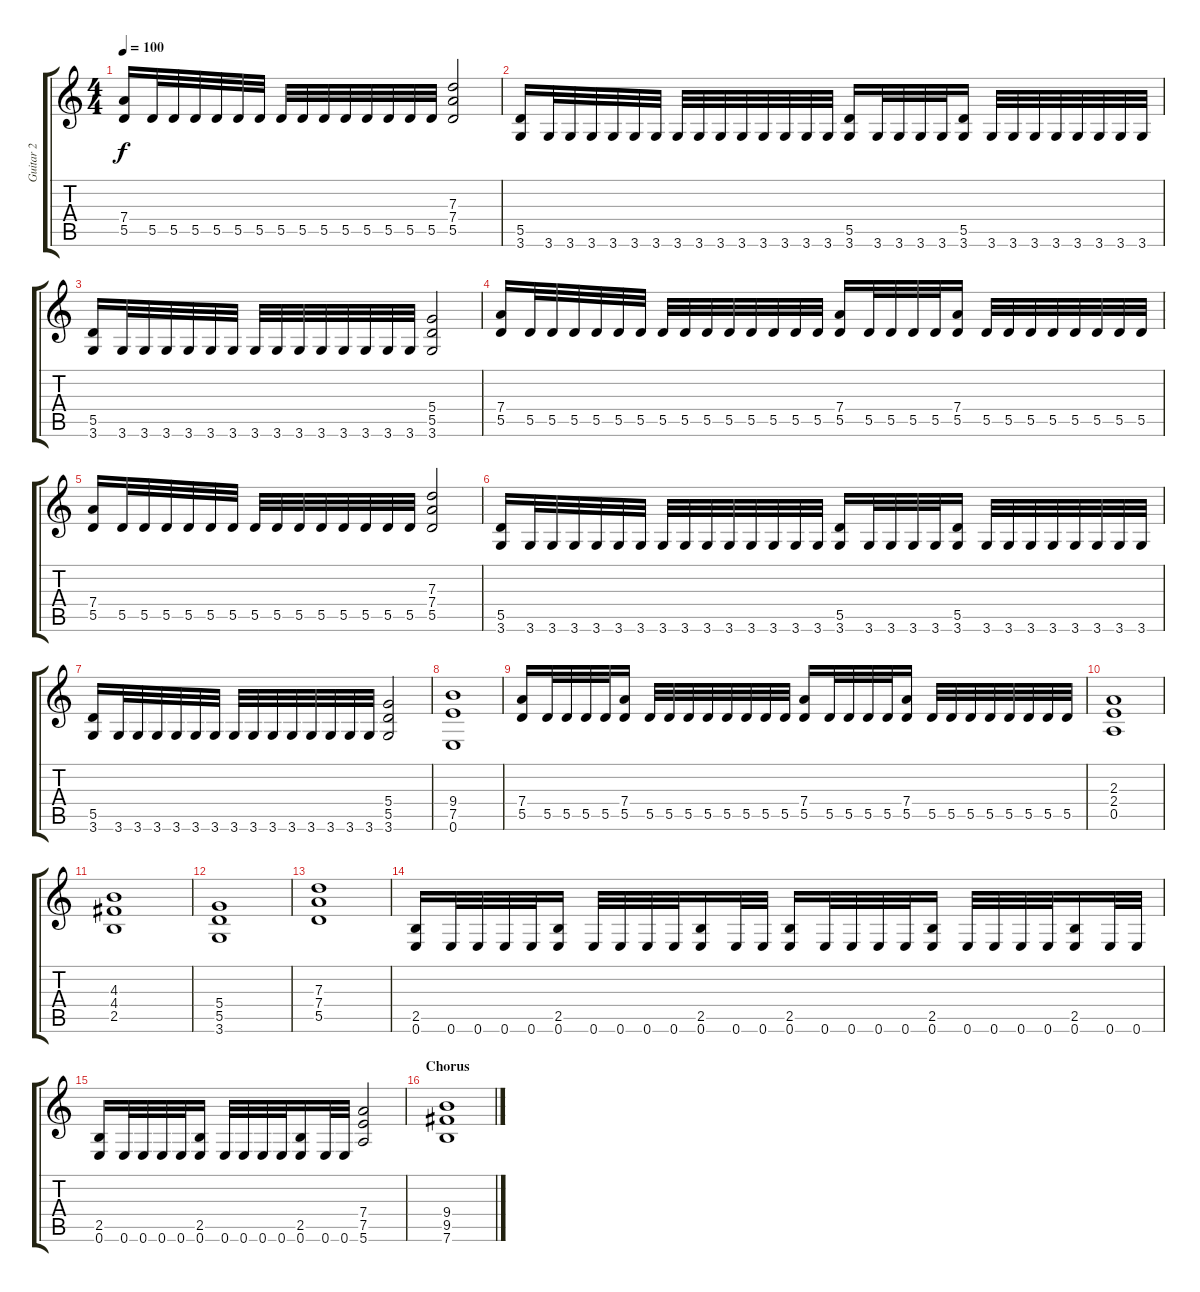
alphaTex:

\track ("Guitar 2" "Guitar 2") {instrument distortionguitar}
\staff {score tabs}
\tuning (E4 B3 G3 D3 A2 E2) {hide}
\ts (4 4)
\tempo 100
\clef g2
\ks c
(7.4 5.5).16{dy f} 5.5.32 5.5.32 5.5.32 5.5.32 5.5.32 5.5.32 5.5.32 5.5.32 5.5.32 5.5.32 5.5.32 5.5.32 5.5.32 5.5.32 (7.3 7.4 5.5).2 |
(5.5 3.6).16 3.6.32 3.6.32 3.6.32 3.6.32 3.6.32 3.6.32 3.6.32 3.6.32 3.6.32 3.6.32 3.6.32 3.6.32 3.6.32 3.6.32 (5.5 3.6).16 3.6.32 3.6.32 3.6.32 3.6.32 (5.5 3.6).16 3.6.32 3.6.32 3.6.32 3.6.32 3.6.32 3.6.32 3.6.32 3.6.32 |
(5.5 3.6).16 3.6.32 3.6.32 3.6.32 3.6.32 3.6.32 3.6.32 3.6.32 3.6.32 3.6.32 3.6.32 3.6.32 3.6.32 3.6.32 3.6.32 (5.4 5.5 3.6).2 |
\section ("" "")
(7.4 5.5).16 5.5.32 5.5.32 5.5.32 5.5.32 5.5.32 5.5.32 5.5.32 5.5.32 5.5.32 5.5.32 5.5.32 5.5.32 5.5.32 5.5.32 (7.4 5.5).16 5.5.32 5.5.32 5.5.32 5.5.32 (7.4 5.5).16 5.5.32 5.5.32 5.5.32 5.5.32 5.5.32 5.5.32 5.5.32 5.5.32 |
(7.4 5.5).16 5.5.32 5.5.32 5.5.32 5.5.32 5.5.32 5.5.32 5.5.32 5.5.32 5.5.32 5.5.32 5.5.32 5.5.32 5.5.32 5.5.32 (7.3 7.4 5.5).2 |
(5.5 3.6).16 3.6.32 3.6.32 3.6.32 3.6.32 3.6.32 3.6.32 3.6.32 3.6.32 3.6.32 3.6.32 3.6.32 3.6.32 3.6.32 3.6.32 (5.5 3.6).16 3.6.32 3.6.32 3.6.32 3.6.32 (5.5 3.6).16 3.6.32 3.6.32 3.6.32 3.6.32 3.6.32 3.6.32 3.6.32 3.6.32 |
(5.5 3.6).16 3.6.32 3.6.32 3.6.32 3.6.32 3.6.32 3.6.32 3.6.32 3.6.32 3.6.32 3.6.32 3.6.32 3.6.32 3.6.32 3.6.32 (5.4 5.5 3.6).2 |
\section ("" "")
(9.4 7.5 0.6).1 |
(7.4 5.5).16 5.5.32 5.5.32 5.5.32 5.5.32 (7.4 5.5).16 5.5.32 5.5.32 5.5.32 5.5.32 5.5.32 5.5.32 5.5.32 5.5.32 (7.4 5.5).16 5.5.32 5.5.32 5.5.32 5.5.32 (7.4 5.5).16 5.5.32 5.5.32 5.5.32 5.5.32 5.5.32 5.5.32 5.5.32 5.5.32 |
(2.3 2.4 0.5).1 |
(4.3 4.4 2.5).1 |
(5.4 5.5 3.6).1 |
(7.3 7.4 5.5).1 |
(2.5 0.6).16 0.6.32 0.6.32 0.6.32 0.6.32 (2.5 0.6).16 0.6.32 0.6.32 0.6.32 0.6.32 (2.5 0.6).16 0.6.32 0.6.32 (2.5 0.6).16 0.6.32 0.6.32 0.6.32 0.6.32 (2.5 0.6).16 0.6.32 0.6.32 0.6.32 0.6.32 (2.5 0.6).16 0.6.32 0.6.32 |
(2.5 0.6).16 0.6.32 0.6.32 0.6.32 0.6.32 (2.5 0.6).16 0.6.32 0.6.32 0.6.32 0.6.32 (2.5 0.6).16 0.6.32 0.6.32 (7.4 7.5 5.6).2 |
\section ("" "Chorus")
(9.4 9.5 7.6).1
